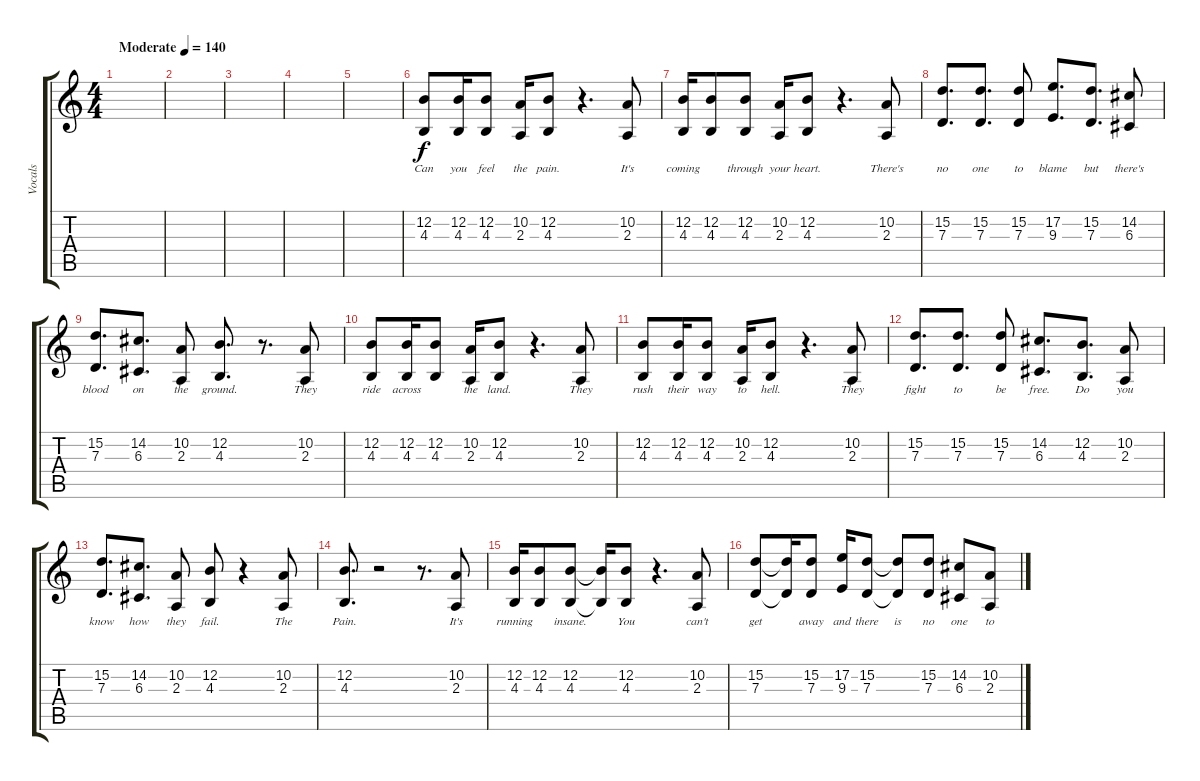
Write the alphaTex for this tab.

\track ("Vocals" "Vocals") {instrument lead1square}
\staff {score tabs}
\tuning (E4 B3 G3 D3 A2 E2) {hide}
\ts (4 4)
\tempo (140 "Moderate")
\clef g2
\ks c
|
|
|
|
|
(12.2 4.3).8{lyrics (0 "Can") lyrics (1 "") lyrics (2 "") lyrics (3 "") lyrics (4 "")} (12.2 4.3).16{lyrics (0 "you") lyrics (1 "") lyrics (2 "") lyrics (3 "") lyrics (4 "")} (12.2 4.3).8{lyrics (0 "feel") lyrics (1 "") lyrics (2 "") lyrics (3 "") lyrics (4 "")} (10.2 2.3).16{lyrics (0 "the") lyrics (1 "") lyrics (2 "") lyrics (3 "") lyrics (4 "")} (12.2 4.3).8{lyrics (0 "pain.") lyrics (1 "") lyrics (2 "") lyrics (3 "") lyrics (4 "")} r.4{d} (10.2 2.3).8{lyrics (0 "It's") lyrics (1 "") lyrics (2 "") lyrics (3 "") lyrics (4 "")} |
(12.2 4.3).16{lyrics (0 "coming") lyrics (1 "") lyrics (2 "") lyrics (3 "") lyrics (4 "")} (12.2 4.3).8{lyrics (0 "") lyrics (1 "") lyrics (2 "") lyrics (3 "") lyrics (4 "")} (12.2 4.3).8{lyrics (0 "through") lyrics (1 "") lyrics (2 "") lyrics (3 "") lyrics (4 "")} (10.2 2.3).16{lyrics (0 "your") lyrics (1 "") lyrics (2 "") lyrics (3 "") lyrics (4 "")} (12.2 4.3).8{lyrics (0 "heart.") lyrics (1 "") lyrics (2 "") lyrics (3 "") lyrics (4 "")} r.4{d} (10.2 2.3).8{lyrics (0 "There's") lyrics (1 "") lyrics (2 "") lyrics (3 "") lyrics (4 "")} |
(15.2 7.3).8{d lyrics (0 "no") lyrics (1 "") lyrics (2 "") lyrics (3 "") lyrics (4 "")} (15.2 7.3).8{d lyrics (0 "one") lyrics (1 "") lyrics (2 "") lyrics (3 "") lyrics (4 "")} (15.2 7.3).8{lyrics (0 "to") lyrics (1 "") lyrics (2 "") lyrics (3 "") lyrics (4 "")} (17.2 9.3).8{d lyrics (0 "blame") lyrics (1 "") lyrics (2 "") lyrics (3 "") lyrics (4 "")} (15.2 7.3).8{d lyrics (0 "but") lyrics (1 "") lyrics (2 "") lyrics (3 "") lyrics (4 "")} (14.2 6.3).8{lyrics (0 "there's") lyrics (1 "") lyrics (2 "") lyrics (3 "") lyrics (4 "")} |
(15.2 7.3).8{d lyrics (0 "blood") lyrics (1 "") lyrics (2 "") lyrics (3 "") lyrics (4 "")} (14.2 6.3).8{d lyrics (0 "on") lyrics (1 "") lyrics (2 "") lyrics (3 "") lyrics (4 "")} (10.2 2.3).8{lyrics (0 "the") lyrics (1 "") lyrics (2 "") lyrics (3 "") lyrics (4 "")} (12.2 4.3).8{d lyrics (0 "ground.") lyrics (1 "") lyrics (2 "") lyrics (3 "") lyrics (4 "")} r.8{d} (10.2 2.3).8{lyrics (0 "They") lyrics (1 "") lyrics (2 "") lyrics (3 "") lyrics (4 "")} |
(12.2 4.3).8{lyrics (0 "ride") lyrics (1 "") lyrics (2 "") lyrics (3 "") lyrics (4 "")} (12.2 4.3).16{lyrics (0 "across") lyrics (1 "") lyrics (2 "") lyrics (3 "") lyrics (4 "")} (12.2 4.3).8{lyrics (0 "") lyrics (1 "") lyrics (2 "") lyrics (3 "") lyrics (4 "")} (10.2 2.3).16{lyrics (0 "the") lyrics (1 "") lyrics (2 "") lyrics (3 "") lyrics (4 "")} (12.2 4.3).8{lyrics (0 "land.") lyrics (1 "") lyrics (2 "") lyrics (3 "") lyrics (4 "")} r.4{d} (10.2 2.3).8{lyrics (0 "They") lyrics (1 "") lyrics (2 "") lyrics (3 "") lyrics (4 "")} |
(12.2 4.3).8{lyrics (0 "rush") lyrics (1 "") lyrics (2 "") lyrics (3 "") lyrics (4 "")} (12.2 4.3).16{lyrics (0 "their") lyrics (1 "") lyrics (2 "") lyrics (3 "") lyrics (4 "")} (12.2 4.3).8{lyrics (0 "way") lyrics (1 "") lyrics (2 "") lyrics (3 "") lyrics (4 "")} (10.2 2.3).16{lyrics (0 "to") lyrics (1 "") lyrics (2 "") lyrics (3 "") lyrics (4 "")} (12.2 4.3).8{lyrics (0 "hell.") lyrics (1 "") lyrics (2 "") lyrics (3 "") lyrics (4 "")} r.4{d} (10.2 2.3).8{lyrics (0 "They") lyrics (1 "") lyrics (2 "") lyrics (3 "") lyrics (4 "")} |
(15.2 7.3).8{d lyrics (0 "fight") lyrics (1 "") lyrics (2 "") lyrics (3 "") lyrics (4 "")} (15.2 7.3).8{d lyrics (0 "to") lyrics (1 "") lyrics (2 "") lyrics (3 "") lyrics (4 "")} (15.2 7.3).8{lyrics (0 "be") lyrics (1 "") lyrics (2 "") lyrics (3 "") lyrics (4 "")} (14.2 6.3).8{d lyrics (0 "free.") lyrics (1 "") lyrics (2 "") lyrics (3 "") lyrics (4 "")} (12.2 4.3).8{d lyrics (0 "Do") lyrics (1 "") lyrics (2 "") lyrics (3 "") lyrics (4 "")} (10.2 2.3).8{lyrics (0 "you") lyrics (1 "") lyrics (2 "") lyrics (3 "") lyrics (4 "")} |
(15.2 7.3).8{d lyrics (0 "know") lyrics (1 "") lyrics (2 "") lyrics (3 "") lyrics (4 "")} (14.2 6.3).8{d lyrics (0 "how") lyrics (1 "") lyrics (2 "") lyrics (3 "") lyrics (4 "")} (10.2 2.3).8{lyrics (0 "they") lyrics (1 "") lyrics (2 "") lyrics (3 "") lyrics (4 "")} (12.2 4.3).8{lyrics (0 "fail.") lyrics (1 "") lyrics (2 "") lyrics (3 "") lyrics (4 "")} r.4 (10.2 2.3).8{lyrics (0 "The") lyrics (1 "") lyrics (2 "") lyrics (3 "") lyrics (4 "")} |
(12.2 4.3).8{d lyrics (0 "Pain.") lyrics (1 "") lyrics (2 "") lyrics (3 "") lyrics (4 "")} r.2 r.8{d} (10.2 2.3).8{lyrics (0 "It's") lyrics (1 "") lyrics (2 "") lyrics (3 "") lyrics (4 "")} |
(12.2 4.3).16{lyrics (0 "running") lyrics (1 "") lyrics (2 "") lyrics (3 "") lyrics (4 "")} (12.2 4.3).8{lyrics (0 "") lyrics (1 "") lyrics (2 "") lyrics (3 "") lyrics (4 "")} (12.2 4.3).8{lyrics (0 "insane.") lyrics (1 "") lyrics (2 "") lyrics (3 "") lyrics (4 "")} (12.2{t} 4.3{t}).16{lyrics (0 "") lyrics (1 "") lyrics (2 "") lyrics (3 "") lyrics (4 "")} (12.2 4.3).8{lyrics (0 "You") lyrics (1 "") lyrics (2 "") lyrics (3 "") lyrics (4 "")} r.4{d} (10.2 2.3).8{lyrics (0 "can't") lyrics (1 "") lyrics (2 "") lyrics (3 "") lyrics (4 "")} |
(15.2 7.3).8{lyrics (0 "get") lyrics (1 "") lyrics (2 "") lyrics (3 "") lyrics (4 "")} (15.2{t} 7.3{t}).16{lyrics (0 "") lyrics (1 "") lyrics (2 "") lyrics (3 "") lyrics (4 "")} (15.2 7.3).8{lyrics (0 "away") lyrics (1 "") lyrics (2 "") lyrics (3 "") lyrics (4 "")} (17.2 9.3).16{lyrics (0 "and") lyrics (1 "") lyrics (2 "") lyrics (3 "") lyrics (4 "")} (15.2 7.3).8{lyrics (0 "there") lyrics (1 "") lyrics (2 "") lyrics (3 "") lyrics (4 "")} (15.2{t} 7.3{t}).8{lyrics (0 "is") lyrics (1 "") lyrics (2 "") lyrics (3 "") lyrics (4 "")} (15.2 7.3).8{lyrics (0 "no") lyrics (1 "") lyrics (2 "") lyrics (3 "") lyrics (4 "")} (14.2 6.3).8{lyrics (0 "one") lyrics (1 "") lyrics (2 "") lyrics (3 "") lyrics (4 "")} (10.2 2.3).8{lyrics (0 "to") lyrics (1 "") lyrics (2 "") lyrics (3 "") lyrics (4 "")}
